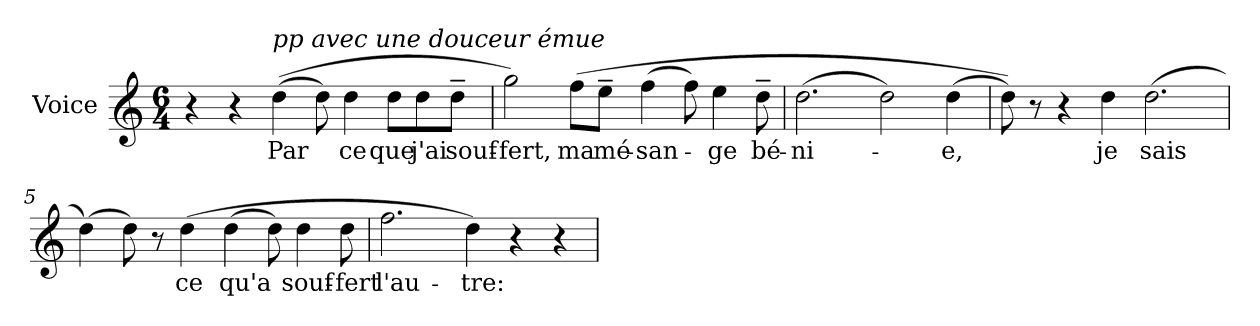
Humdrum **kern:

**kern	**text
*part1	*part1
*staff1	*staff1
*I"Voice	*
*clefG2	*
*k[]	*
*M6/4	*
=1	=1
4r	.
4r	.
!LO:TX:a:i:t=pp avec une douceur émue	!
(>(>4dd\	Par
8dd\)	.
4dd\	ce
8dd\L	que
8dd\	j'ai
8dd~\J	souf-
=2	=2
2gg\)	-fert,
(>8ff\L	ma
8ee~\J	mé-
(>4ff\	-san-
8ff\)	.
4ee\	-ge
8dd~\	bé-
!!LO:LB:g=z
=3	=3
(>2.dd\	-ni-
2dd\)	.
(>4dd\	e,
=4	=4
8dd\))	.
8r	.
4r	.
4dd\	je
(>2.dd\	sais
=5	=5
(>4dd\)	.
8dd\)	.
8r	.
(>4dd\	ce
(>4dd\	qu'a
8dd\)	.
4dd\	souf-
8dd\	-fert
=6	=6
2.ff\	l'au-
4dd\)	-tre:
4r	.
4r	.
=	=
*-	*-
